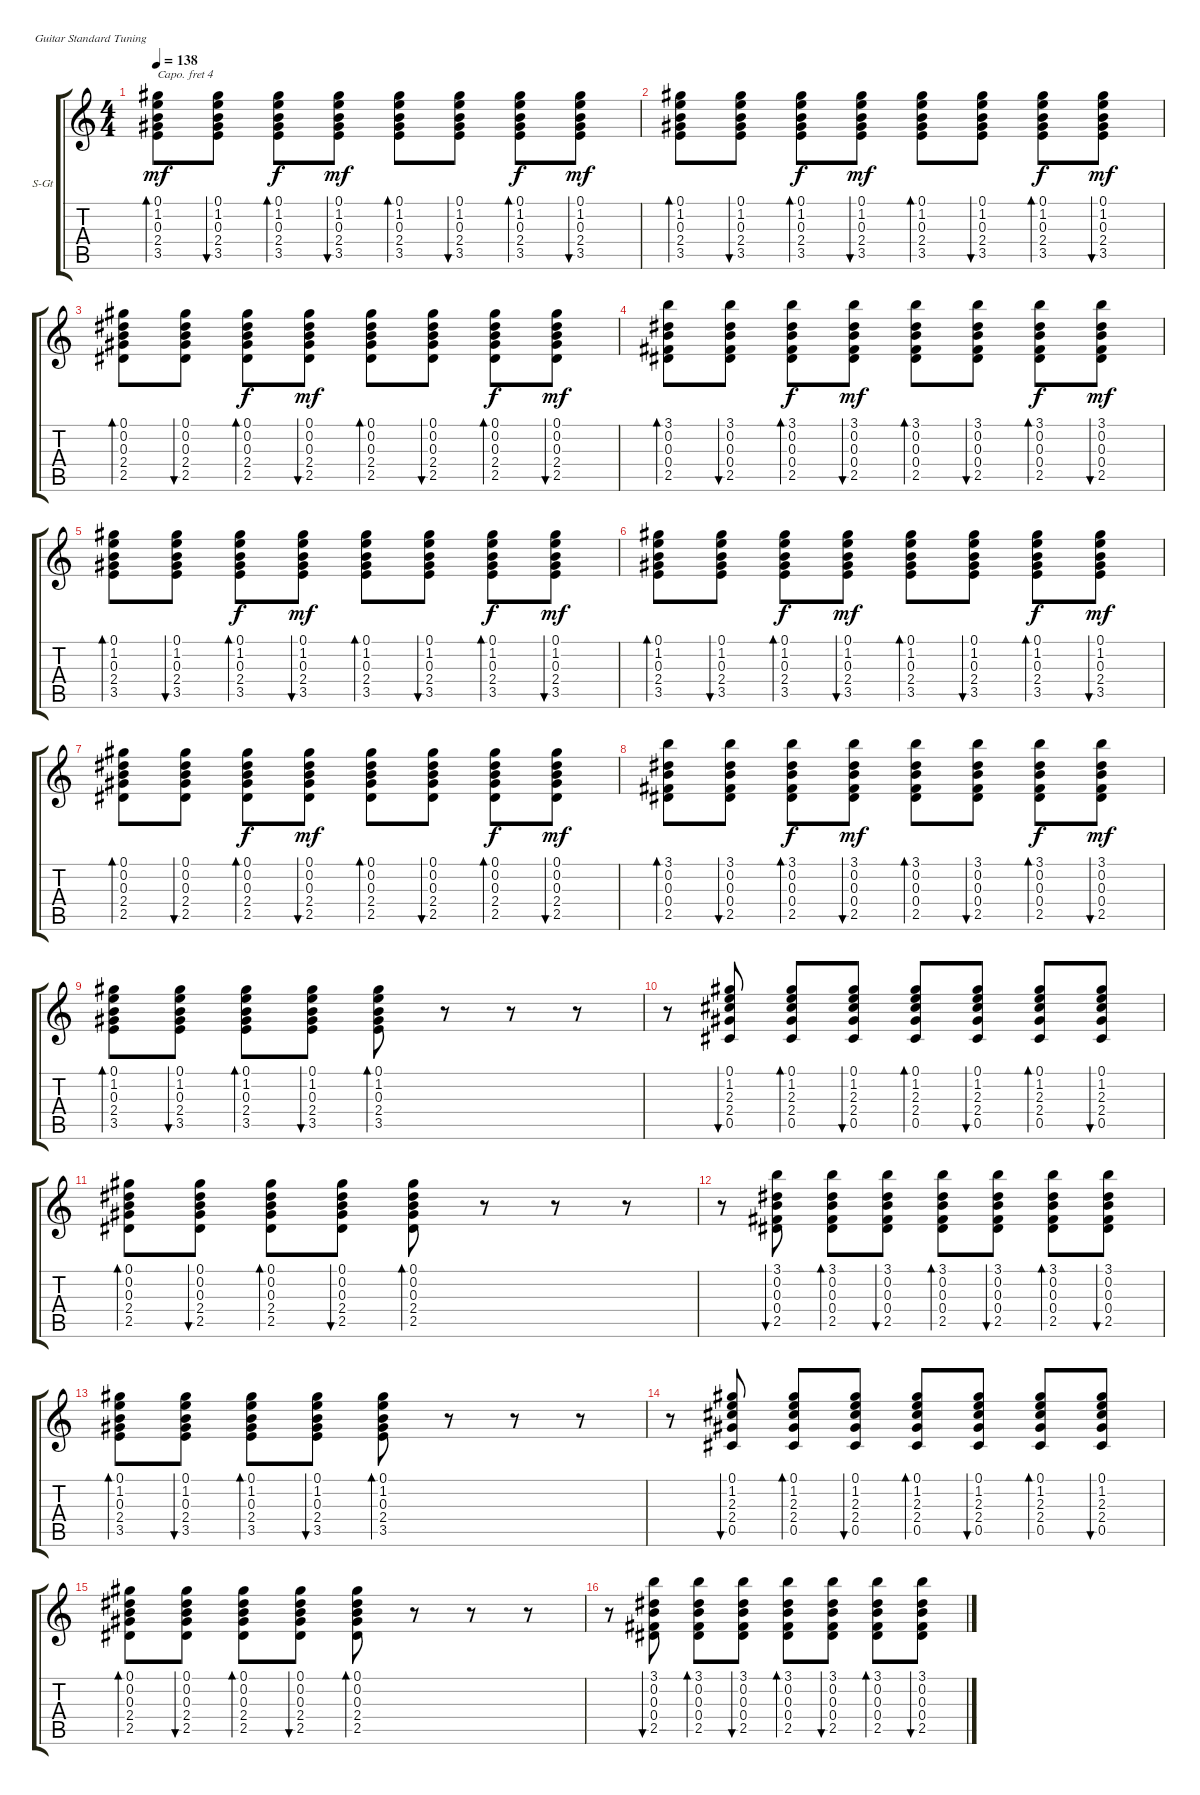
\defaultSystemsLayout 4
\bracketExtendMode groupsimilarinstruments
\firstSystemTrackNameOrientation horizontal
\otherSystemsTrackNameOrientation horizontal
\track ("Steel Guitar" "S-Gt") {instrument acousticguitarsteel}
\staff {score tabs}
\capo 4
\tuning (E4 B3 G3 D3 A2 E2)
\ts (4 4)
\tempo 138
\clef g2
\ks c
(0.1 1.2 0.3 2.4 3.5).8{bd 30 dy mf} (0.1 1.2 0.3 2.4 3.5).8{bu 30} (0.1 1.2 0.3 2.4 3.5).8{bd 30 dy f} (0.1 1.2 0.3 2.4 3.5).8{bu 30 dy mf} (0.1 1.2 0.3 2.4 3.5).8{bd 30} (0.1 1.2 0.3 2.4 3.5).8{bu 30} (0.1 1.2 0.3 2.4 3.5).8{bd 30 dy f} (0.1 1.2 0.3 2.4 3.5).8{bu 30 dy mf} |
(0.1 1.2 0.3 2.4 3.5).8{bd 30} (0.1 1.2 0.3 2.4 3.5).8{bu 30} (0.1 1.2 0.3 2.4 3.5).8{bd 30 dy f} (0.1 1.2 0.3 2.4 3.5).8{bu 30 dy mf} (0.1 1.2 0.3 2.4 3.5).8{bd 30} (0.1 1.2 0.3 2.4 3.5).8{bu 30} (0.1 1.2 0.3 2.4 3.5).8{bd 30 dy f} (0.1 1.2 0.3 2.4 3.5).8{bu 30 dy mf} |
(0.1 0.2 0.3 2.4 2.5).8{bd 30} (0.1 0.2 0.3 2.4 2.5).8{bu 30} (0.1 0.2 0.3 2.4 2.5).8{bd 30 dy f} (0.1 0.2 0.3 2.4 2.5).8{bu 30 dy mf} (0.1 0.2 0.3 2.4 2.5).8{bd 30} (0.1 0.2 0.3 2.4 2.5).8{bu 30} (0.1 0.2 0.3 2.4 2.5).8{bd 30 dy f} (0.1 0.2 0.3 2.4 2.5).8{bu 30 dy mf} |
(3.1 0.2 0.3 0.4 2.5).8{bd 30} (3.1 0.2 0.3 0.4 2.5).8{bu 30} (3.1 0.2 0.3 0.4 2.5).8{bd 30 dy f} (3.1 0.2 0.3 0.4 2.5).8{bu 30 dy mf} (3.1 0.2 0.3 0.4 2.5).8{bd 30} (3.1 0.2 0.3 0.4 2.5).8{bu 30} (3.1 0.2 0.3 0.4 2.5).8{bd 30 dy f} (3.1 0.2 0.3 0.4 2.5).8{bu 30 dy mf} |
(0.1 1.2 0.3 2.4 3.5).8{bd 30} (0.1 1.2 0.3 2.4 3.5).8{bu 30} (0.1 1.2 0.3 2.4 3.5).8{bd 30 dy f} (0.1 1.2 0.3 2.4 3.5).8{bu 30 dy mf} (0.1 1.2 0.3 2.4 3.5).8{bd 30} (0.1 1.2 0.3 2.4 3.5).8{bu 30} (0.1 1.2 0.3 2.4 3.5).8{bd 30 dy f} (0.1 1.2 0.3 2.4 3.5).8{bu 30 dy mf} |
(0.1 1.2 0.3 2.4 3.5).8{bd 30} (0.1 1.2 0.3 2.4 3.5).8{bu 30} (0.1 1.2 0.3 2.4 3.5).8{bd 30 dy f} (0.1 1.2 0.3 2.4 3.5).8{bu 30 dy mf} (0.1 1.2 0.3 2.4 3.5).8{bd 30} (0.1 1.2 0.3 2.4 3.5).8{bu 30} (0.1 1.2 0.3 2.4 3.5).8{bd 30 dy f} (0.1 1.2 0.3 2.4 3.5).8{bu 30 dy mf} |
(0.1 0.2 0.3 2.4 2.5).8{bd 30} (0.1 0.2 0.3 2.4 2.5).8{bu 30} (0.1 0.2 0.3 2.4 2.5).8{bd 30 dy f} (0.1 0.2 0.3 2.4 2.5).8{bu 30 dy mf} (0.1 0.2 0.3 2.4 2.5).8{bd 30} (0.1 0.2 0.3 2.4 2.5).8{bu 30} (0.1 0.2 0.3 2.4 2.5).8{bd 30 dy f} (0.1 0.2 0.3 2.4 2.5).8{bu 30 dy mf} |
(3.1 0.2 0.3 0.4 2.5).8{bd 30} (3.1 0.2 0.3 0.4 2.5).8{bu 30} (3.1 0.2 0.3 0.4 2.5).8{bd 30 dy f} (3.1 0.2 0.3 0.4 2.5).8{bu 30 dy mf} (3.1 0.2 0.3 0.4 2.5).8{bd 30} (3.1 0.2 0.3 0.4 2.5).8{bu 30} (3.1 0.2 0.3 0.4 2.5).8{bd 30 dy f} (3.1 0.2 0.3 0.4 2.5).8{bu 30 dy mf} |
(0.1 1.2 0.3 2.4 3.5).8{bd 30} (0.1 1.2 0.3 2.4 3.5).8{bu 30} (0.1 1.2 0.3 2.4 3.5).8{bd 30} (0.1 1.2 0.3 2.4 3.5).8{bu 30} (0.1 1.2 0.3 2.4 3.5).8{bd 30} r.8 r.8 r.8 |
r.8 (0.5 2.4 2.3 1.2 0.1).8{bu 30} (0.5 2.4 2.3 1.2 0.1).8{bd 30} (0.5 2.4 2.3 1.2 0.1).8{bu 30} (0.5 2.4 2.3 1.2 0.1).8{bd 30} (0.5 2.4 2.3 1.2 0.1).8{bu 30} (0.5 2.4 2.3 1.2 0.1).8{bd 30} (0.5 2.4 2.3 1.2 0.1).8{bu 30} |
(0.1 0.2 0.3 2.4 2.5).8{bd 30} (0.1 0.2 0.3 2.4 2.5).8{bu 30} (0.1 0.2 0.3 2.4 2.5).8{bd 30} (0.1 0.2 0.3 2.4 2.5).8{bu 30} (0.1 0.2 0.3 2.4 2.5).8{bd 30} r.8 r.8 r.8 |
r.8 (2.5 0.4 0.3 0.2 3.1).8{bu 30} (2.5 0.4 0.3 0.2 3.1).8{bd 30} (2.5 0.4 0.3 0.2 3.1).8{bu 30} (2.5 0.4 0.3 0.2 3.1).8{bd 30} (2.5 0.4 0.3 0.2 3.1).8{bu 30} (2.5 0.4 0.3 0.2 3.1).8{bd 30} (2.5 0.4 0.3 0.2 3.1).8{bu 30} |
(0.1 1.2 0.3 2.4 3.5).8{bd 30} (0.1 1.2 0.3 2.4 3.5).8{bu 30} (0.1 1.2 0.3 2.4 3.5).8{bd 30} (0.1 1.2 0.3 2.4 3.5).8{bu 30} (0.1 1.2 0.3 2.4 3.5).8{bd 30} r.8 r.8 r.8 |
r.8 (0.5 2.4 2.3 1.2 0.1).8{bu 30} (0.5 2.4 2.3 1.2 0.1).8{bd 30} (0.5 2.4 2.3 1.2 0.1).8{bu 30} (0.5 2.4 2.3 1.2 0.1).8{bd 30} (0.5 2.4 2.3 1.2 0.1).8{bu 30} (0.5 2.4 2.3 1.2 0.1).8{bd 30} (0.5 2.4 2.3 1.2 0.1).8{bu 30} |
(0.1 0.2 0.3 2.4 2.5).8{bd 30} (0.1 0.2 0.3 2.4 2.5).8{bu 30} (0.1 0.2 0.3 2.4 2.5).8{bd 30} (0.1 0.2 0.3 2.4 2.5).8{bu 30} (0.1 0.2 0.3 2.4 2.5).8{bd 30} r.8 r.8 r.8 |
r.8 (2.5 0.4 0.3 0.2 3.1).8{bu 30} (2.5 0.4 0.3 0.2 3.1).8{bd 30} (2.5 0.4 0.3 0.2 3.1).8{bu 30} (2.5 0.4 0.3 0.2 3.1).8{bd 30} (2.5 0.4 0.3 0.2 3.1).8{bu 30} (2.5 0.4 0.3 0.2 3.1).8{bd 30} (2.5 0.4 0.3 0.2 3.1).8{bu 30}
